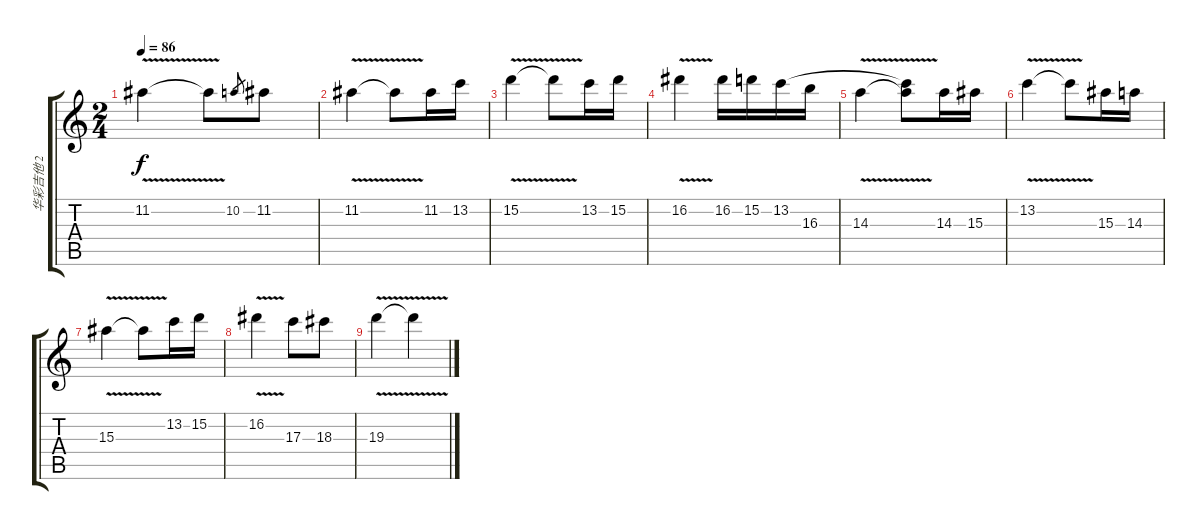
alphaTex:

\track ("华彩吉他 2" "华彩吉他 2") {instrument overdrivenguitar}
\staff {score tabs}
\tuning (E4 B3 G3 D3 A2 E2) {hide}
\ts (2 4)
\tempo 86
\clef g2
\ks c
11.2{v}.4{dy f} 11.2{t}.8 10.2.8{gr} 11.2.8 |
11.2{v}.4 11.2{t}.8 11.2.16 13.2.16 |
15.2{v}.4 15.2{t}.8 13.2.16 15.2.16 |
16.2{v}.4 16.2.16 15.2.16 13.2.16 16.3.16 |
14.3{v}.4 (13.2{t} 14.3{t}).8 14.3.16 15.3.16 |
13.2{v}.4 13.2{t}.8 15.3.16 14.3.16 |
15.3{v}.4 15.3{t}.8 13.2.16 15.2.16 |
16.2{v}.4 17.3.8 18.3.8 |
19.3{v}.4 19.3{t}.4
